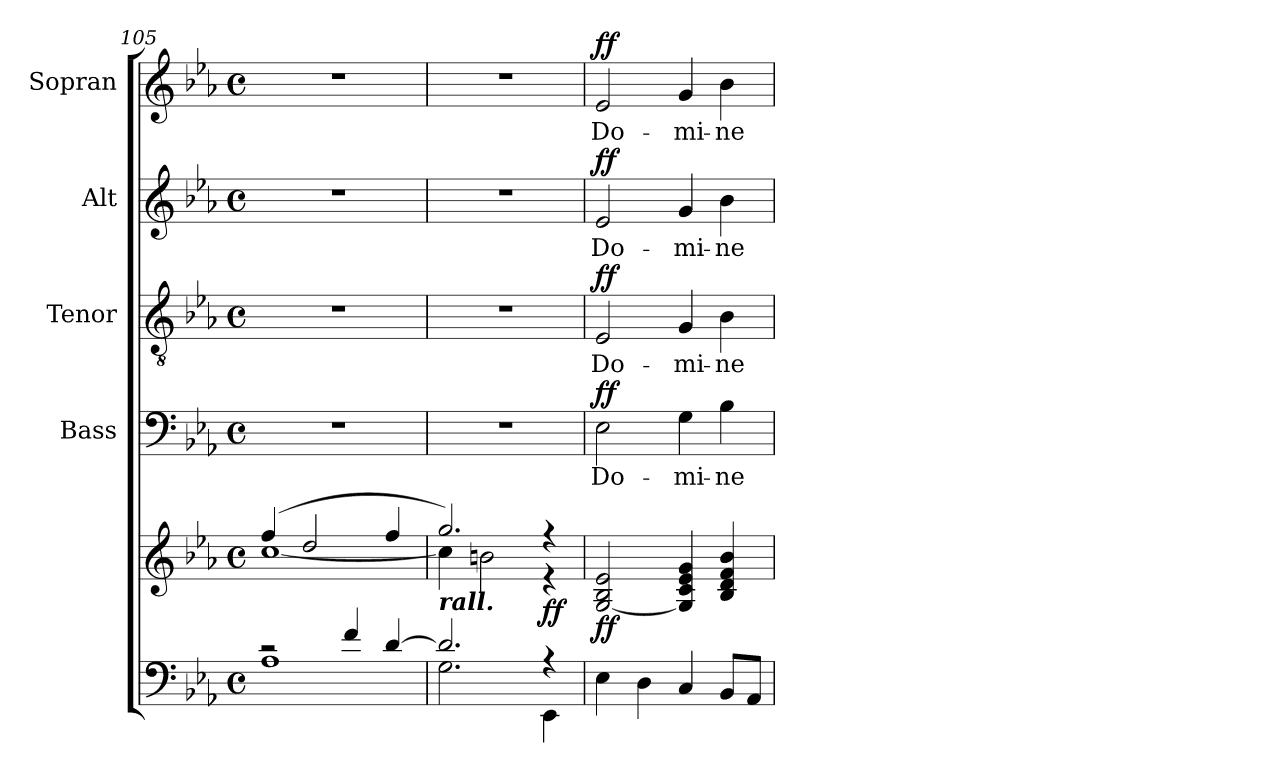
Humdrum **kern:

**kern	**kern	**dynam	**kern	**text	**dynam	**kern	**text	**dynam	**kern	**text	**dynam	**kern	**text	**dynam
*part5	*part5	*part5	*part4	*part4	*part4	*part3	*part3	*part3	*part2	*part2	*part2	*part1	*part1	*part1
*staff6	*staff5	*staff5/6	*staff4	*staff4	*staff4	*staff3	*staff3	*staff3	*staff2	*staff2	*staff2	*staff1	*staff1	*staff1
*	*	*	*I"Bass	*	*	*I"Tenor	*	*	*I"Alt	*	*	*I"Sopran	*	*
*	*	*	*I'B.	*	*	*I'T.	*	*	*I'A.	*	*	*I'S.	*	*
*clefF4	*clefG2	*	*clefF4	*	*	*clefGv2	*	*	*clefG2	*	*	*clefG2	*	*
*k[b-e-a-]	*k[b-e-a-]	*	*k[b-e-a-]	*	*	*k[b-e-a-]	*	*	*k[b-e-a-]	*	*	*k[b-e-a-]	*	*
*E-:	*E-:	*	*E-:	*	*	*E-:	*	*	*E-:	*	*	*E-:	*	*
*M4/4	*M4/4	*	*M4/4	*	*	*M4/4	*	*	*M4/4	*	*	*M4/4	*	*
*met(c)	*met(c)	*	*met(c)	*	*	*met(c)	*	*	*met(c)	*	*	*met(c)	*	*
=105	=105	=105	=105	=105	=105	=105	=105	=105	=105	=105	=105	=105	=105	=105
*^	*^	*	*	*	*	*	*	*	*	*	*	*	*	*
2rc	1A-	(4ff/	[<1cc	.	1r	.	.	1r	.	.	1r	.	.	1r	.	.
.	.	2dd/	.	.	.	.	.	.	.	.	.	.	.	.	.	.
4f/	.	.	.	.	.	.	.	.	.	.	.	.	.	.	.	.
[>4d/	.	4ff/	.	.	.	.	.	.	.	.	.	.	.	.	.	.
=106	=106	=106	=106	=106	=106	=106	=106	=106	=106	=106	=106	=106	=106	=106	=106	=106
!	!	!LO:TX:b:Bi:t=rall.	!	!	!	!	!	!	!	!	!	!	!	!	!	!
2.d/]	2.G\	2.gg/)	4cc\]	.	1r	.	.	1r	.	.	1r	.	.	1r	.	.
.	.	.	2bn\	.	.	.	.	.	.	.	.	.	.	.	.	.
!	!	!	!	!LO:DY:b	!	!	!	!	!	!	!	!	!	!	!	!
4rG	4EE-\	4r	4r	ff	.	.	.	.	.	.	.	.	.	.	.	.
=107	=107	=107	=107	=107	=107	=107	=107	=107	=107	=107	=107	=107	=107	=107	=107	=107
!	!	!LO:TX:b:Bi:t=a tempo	!	!	!	!	!	!	!	!	!	!	!	!	!	!
!	!	!	!	!LO:DY:b	!	!LO:LY:b	!LO:DY:a	!	!LO:LY:b	!LO:DY:a	!	!LO:LY:b	!LO:DY:a	!	!LO:LY:b	!LO:DY:a
*v	*v	*	*	*	*	*	*	*	*	*	*	*	*	*	*	*
*	*v	*v	*	*	*	*	*	*	*	*	*	*	*	*	*
4E-\	[2G/ 2B-/ 2e-/	ff	2E-\	Do-	ff	2E-/	Do-	ff	2e-/	Do-	ff	2e-/	Do-	ff
4D\	.	.	.	.	.	.	.	.	.	.	.	.	.	.
!	!	!	!	!LO:LY:b	!	!	!LO:LY:b	!	!	!LO:LY:b	!	!	!LO:LY:b	!
4C/	4G/] 4c/ 4e-/ 4g/	.	4G\	-mi-	.	4G/	-mi-	.	4g/	-mi-	.	4g/	-mi-	.
!	!	!	!	!LO:LY:b	!	!	!LO:LY:b	!	!	!LO:LY:b	!	!	!LO:LY:b	!
8BB-/L	4B-/ 4d/ 4f/ 4b-/	.	4B-\	-ne	.	4B-\	-ne	.	4b-\	-ne	.	4b-\	-ne	.
8AA-/J	.	.	.	.	.	.	.	.	.	.	.	.	.	.
=	=	=	=	=	=	=	=	=	=	=	=	=	=	=
*-	*-	*-	*-	*-	*-	*-	*-	*-	*-	*-	*-	*-	*-	*-
